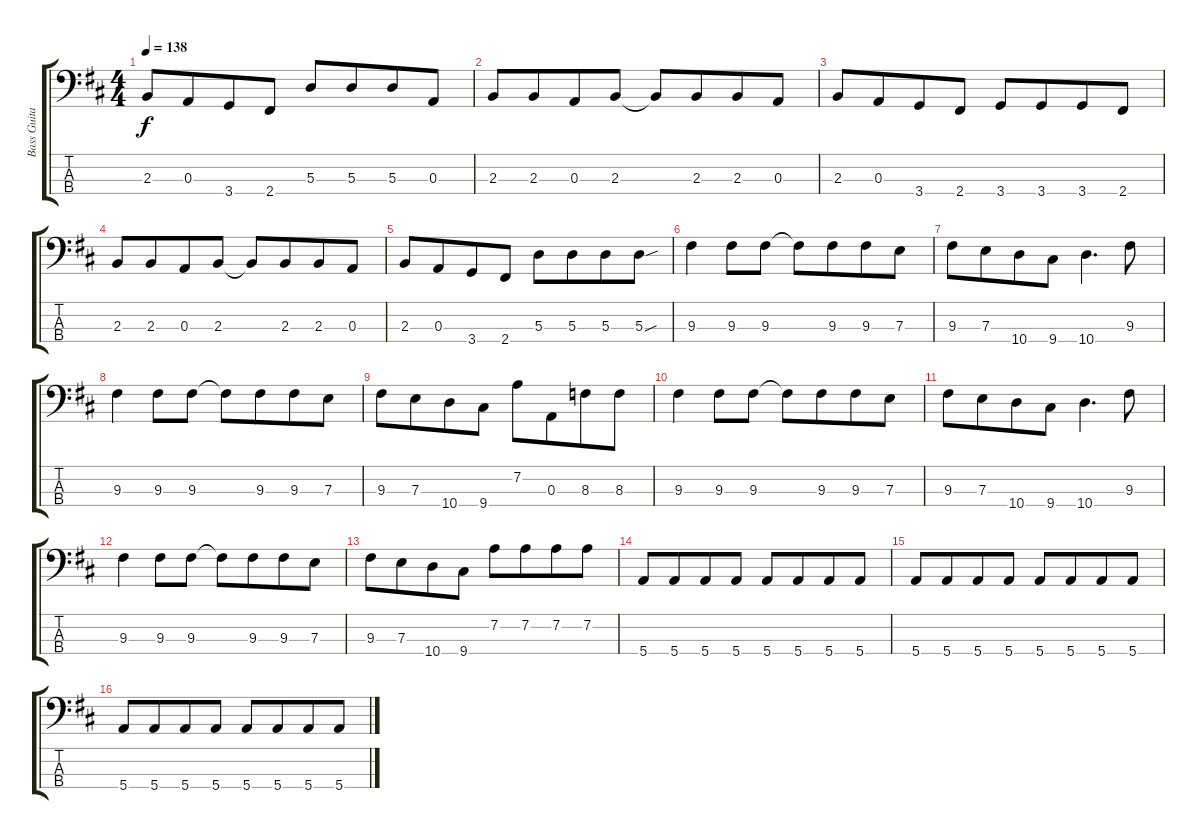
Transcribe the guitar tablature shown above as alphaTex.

\track ("Bass Guitar" "Bass Guita") {instrument electricbassfinger}
\staff {score tabs}
\tuning (G2 D2 A1 E1) {hide}
\ts (4 4)
\tempo 138
\clef f4
\ks d
2.3.8{dy f} 0.3.8{beam merge} 3.4.8 2.4.8 5.3.8 5.3.8{beam merge} 5.3.8 0.3.8 |
2.3.8 2.3.8{beam merge} 0.3.8 2.3.8 2.3{t}.8 2.3.8{beam merge} 2.3.8 0.3.8 |
2.3.8 0.3.8{beam merge} 3.4.8 2.4.8 3.4.8 3.4.8{beam merge} 3.4.8 2.4.8 |
2.3.8 2.3.8{beam merge} 0.3.8 2.3.8 2.3{t}.8 2.3.8{beam merge} 2.3.8 0.3.8 |
2.3.8 0.3.8{beam merge} 3.4.8 2.4.8 5.3.8 5.3.8{beam merge} 5.3.8 5.3{sou}.8 |
9.3.4 9.3.8 9.3.8 9.3{t}.8 9.3.8{beam merge} 9.3.8 7.3.8 |
9.3.8 7.3.8{beam merge} 10.4.8 9.4.8 10.4.4{d} 9.3.8 |
9.3.4 9.3.8 9.3.8 9.3{t}.8 9.3.8{beam merge} 9.3.8 7.3.8 |
9.3.8 7.3.8{beam merge} 10.4.8 9.4.8 7.2.8 0.3.8{beam merge} 8.3.8 8.3.8 |
9.3.4 9.3.8 9.3.8 9.3{t}.8 9.3.8{beam merge} 9.3.8 7.3.8 |
9.3.8 7.3.8{beam merge} 10.4.8 9.4.8 10.4.4{d} 9.3.8 |
9.3.4 9.3.8 9.3.8 9.3{t}.8 9.3.8{beam merge} 9.3.8 7.3.8 |
9.3.8 7.3.8{beam merge} 10.4.8 9.4.8 7.2.8 7.2.8{beam merge} 7.2.8 7.2.8 |
5.4.8 5.4.8{beam merge} 5.4.8 5.4.8 5.4.8 5.4.8{beam merge} 5.4.8 5.4.8 |
5.4.8 5.4.8{beam merge} 5.4.8 5.4.8 5.4.8 5.4.8{beam merge} 5.4.8 5.4.8 |
5.4.8 5.4.8{beam merge} 5.4.8 5.4.8 5.4.8 5.4.8{beam merge} 5.4.8 5.4.8
